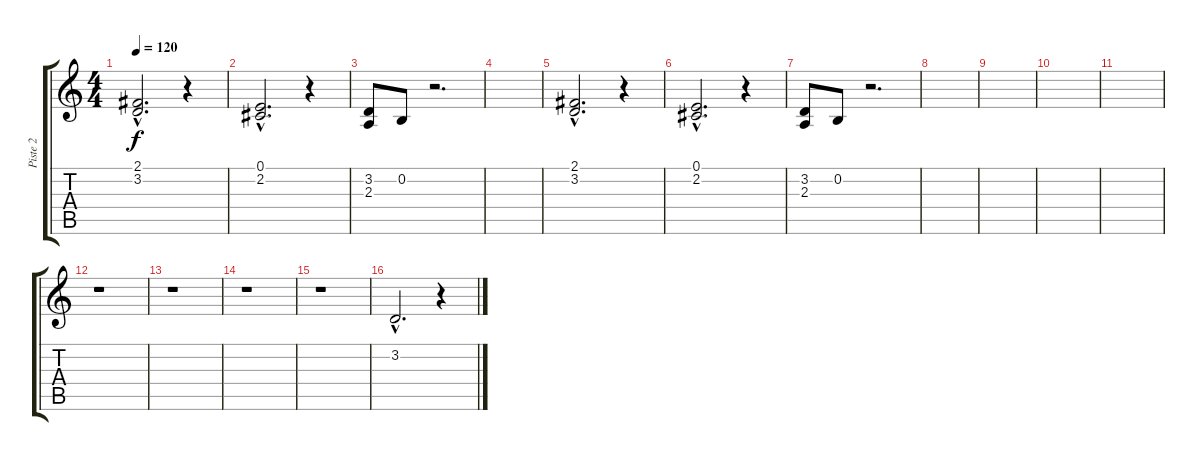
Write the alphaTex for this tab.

\track ("Piste 2" "Piste 2") {instrument lead3calliope}
\staff {score tabs}
\tuning (E4 B3 G3 D3 A2 E2) {hide}
\ts (4 4)
\tempo 120
\clef g2
\ks c
(2.1{hac} 3.2{hac}).2{d dy f} r.4 |
(0.1{hac} 2.2{hac}).2{d} r.4 |
(3.2 2.3).8 0.2.8 r.2{d} |
|
(2.1{hac} 3.2{hac}).2{d} r.4 |
(0.1{hac} 2.2{hac}).2{d} r.4 |
(3.2 2.3).8 0.2.8 r.2{d} |
|
|
|
|
r.1 |
r.1 |
r.1 |
r.1 |
3.2{hac}.2{d} r.4
